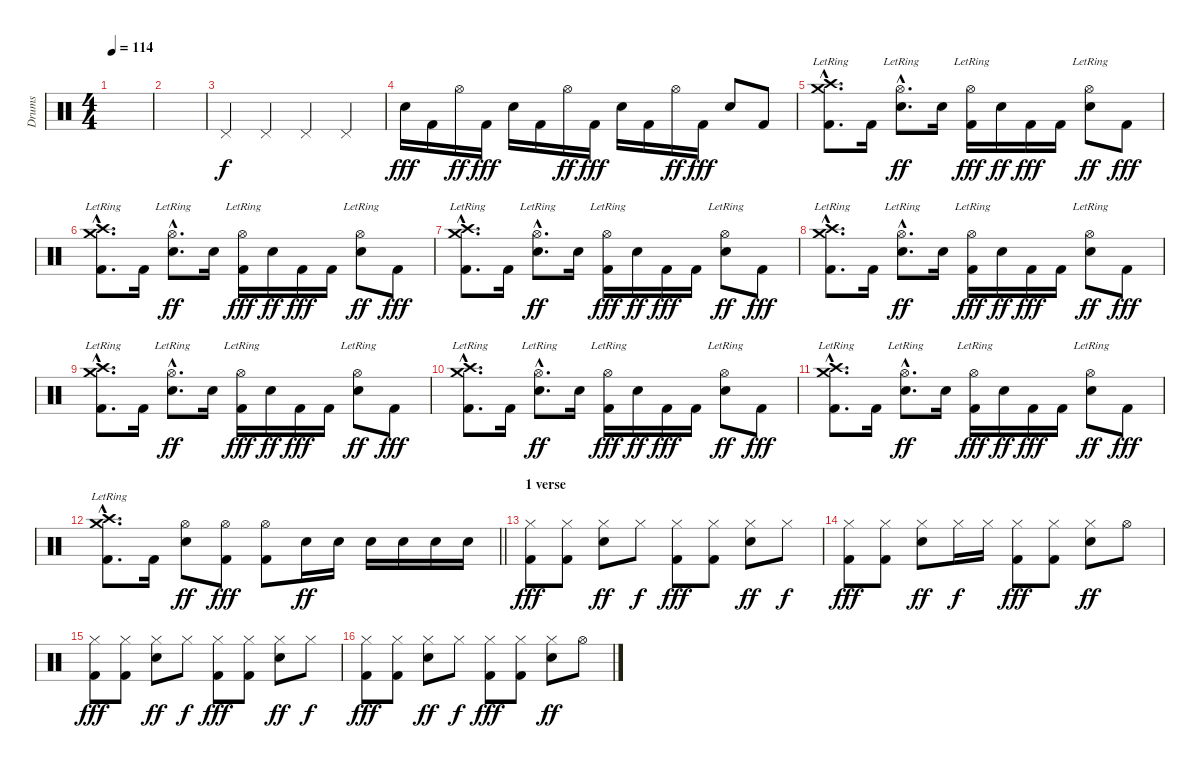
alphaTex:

\track ("Drums" "Drums") {instrument percussion}
\staff {score}
\articulation defaults
\ts (4 4)
\tempo 114
\clef neutral
\ks c
|
|
"Pedal Hi-Hat (hit)".4 "Pedal Hi-Hat (hit)".4 "Pedal Hi-Hat (hit)".4 "Pedal Hi-Hat (hit)".4 |
"Electric Snare (hit)".16{dy fff} "Kick (hit) 2".16 "Hi-Hat (open)".16{dy ff} "Kick (hit) 2".16{dy fff} "Electric Snare (hit)".16 "Kick (hit) 2".16 "Hi-Hat (open)".16{dy ff} "Kick (hit) 2".16{dy fff} "Electric Snare (hit)".16 "Kick (hit) 2".16 "Hi-Hat (open)".16{dy ff} "Kick (hit) 2".16{dy fff} "Electric Snare (hit)".8 "Kick (hit) 2".8 |
("Crash medium (hit)"{hac lr} "Crash high (hit)"{hac lr} "Kick (hit) 2"{hac}).8{d} "Kick (hit) 2".16 ("Hi-Hat (open)"{hac lr} "Electric Snare (hit)"{hac}).8{d dy ff} "Electric Snare (hit)".16 ("Hi-Hat (open)"{lr} "Kick (hit) 2").16{dy fff} "Electric Snare (hit)".16{dy ff} "Kick (hit) 2".16{dy fff} "Kick (hit) 2".16 ("Hi-Hat (open)"{lr} "Electric Snare (hit)").8{dy ff} "Kick (hit) 2".8{dy fff} |
("Crash medium (hit)"{hac lr} "Crash high (hit)"{hac lr} "Kick (hit) 2"{hac}).8{d} "Kick (hit) 2".16 ("Hi-Hat (open)"{hac lr} "Electric Snare (hit)"{hac}).8{d dy ff} "Electric Snare (hit)".16 ("Hi-Hat (open)"{lr} "Kick (hit) 2").16{dy fff} "Electric Snare (hit)".16{dy ff} "Kick (hit) 2".16{dy fff} "Kick (hit) 2".16 ("Hi-Hat (open)"{lr} "Electric Snare (hit)").8{dy ff} "Kick (hit) 2".8{dy fff} |
("Crash medium (hit)"{hac lr} "Crash high (hit)"{hac lr} "Kick (hit) 2"{hac}).8{d} "Kick (hit) 2".16 ("Hi-Hat (open)"{hac lr} "Electric Snare (hit)"{hac}).8{d dy ff} "Electric Snare (hit)".16 ("Hi-Hat (open)"{lr} "Kick (hit) 2").16{dy fff} "Electric Snare (hit)".16{dy ff} "Kick (hit) 2".16{dy fff} "Kick (hit) 2".16 ("Hi-Hat (open)"{lr} "Electric Snare (hit)").8{dy ff} "Kick (hit) 2".8{dy fff} |
("Crash medium (hit)"{hac lr} "Crash high (hit)"{hac lr} "Kick (hit) 2"{hac}).8{d} "Kick (hit) 2".16 ("Hi-Hat (open)"{hac lr} "Electric Snare (hit)"{hac}).8{d dy ff} "Electric Snare (hit)".16 ("Hi-Hat (open)"{lr} "Kick (hit) 2").16{dy fff} "Electric Snare (hit)".16{dy ff} "Kick (hit) 2".16{dy fff} "Kick (hit) 2".16 ("Hi-Hat (open)"{lr} "Electric Snare (hit)").8{dy ff} "Kick (hit) 2".8{dy fff} |
("Crash medium (hit)"{hac lr} "Crash high (hit)"{hac lr} "Kick (hit) 2"{hac}).8{d} "Kick (hit) 2".16 ("Hi-Hat (open)"{hac lr} "Electric Snare (hit)"{hac}).8{d dy ff} "Electric Snare (hit)".16 ("Hi-Hat (open)"{lr} "Kick (hit) 2").16{dy fff} "Electric Snare (hit)".16{dy ff} "Kick (hit) 2".16{dy fff} "Kick (hit) 2".16 ("Hi-Hat (open)"{lr} "Electric Snare (hit)").8{dy ff} "Kick (hit) 2".8{dy fff} |
("Crash medium (hit)"{hac lr} "Crash high (hit)"{hac lr} "Kick (hit) 2"{hac}).8{d} "Kick (hit) 2".16 ("Hi-Hat (open)"{hac lr} "Electric Snare (hit)"{hac}).8{d dy ff} "Electric Snare (hit)".16 ("Hi-Hat (open)"{lr} "Kick (hit) 2").16{dy fff} "Electric Snare (hit)".16{dy ff} "Kick (hit) 2".16{dy fff} "Kick (hit) 2".16 ("Hi-Hat (open)"{lr} "Electric Snare (hit)").8{dy ff} "Kick (hit) 2".8{dy fff} |
("Crash medium (hit)"{hac lr} "Crash high (hit)"{hac lr} "Kick (hit) 2"{hac}).8{d} "Kick (hit) 2".16 ("Hi-Hat (open)"{hac lr} "Electric Snare (hit)"{hac}).8{d dy ff} "Electric Snare (hit)".16 ("Hi-Hat (open)"{lr} "Kick (hit) 2").16{dy fff} "Electric Snare (hit)".16{dy ff} "Kick (hit) 2".16{dy fff} "Kick (hit) 2".16 ("Hi-Hat (open)"{lr} "Electric Snare (hit)").8{dy ff} "Kick (hit) 2".8{dy fff} |
\barLineRight lightlight
("Crash medium (hit)"{hac lr} "Crash high (hit)"{hac lr} "Kick (hit) 2"{hac}).8{d} "Kick (hit) 2".16 ("Hi-Hat (open)" "Electric Snare (hit)").8{dy ff} ("Hi-Hat (open)" "Kick (hit) 2").8{dy fff} ("Hi-Hat (open)" "Kick (hit) 2").8 "Electric Snare (hit)".16{dy ff} "Electric Snare (hit)".16 "Electric Snare (hit)".16 "Electric Snare (hit)".16 "Electric Snare (hit)".16 "Electric Snare (hit)".16 |
\section ("" "1 verse")
("Hi-Hat (closed)" "Kick (hit) 2").8{dy fff} ("Hi-Hat (closed)" "Kick (hit) 2").8 ("Hi-Hat (closed)" "Electric Snare (hit)").8{dy ff} "Hi-Hat (closed)".8{dy f} ("Hi-Hat (closed)" "Kick (hit) 2").8{dy fff} ("Hi-Hat (closed)" "Kick (hit) 2").8 ("Hi-Hat (closed)" "Electric Snare (hit)").8{dy ff} "Hi-Hat (closed)".8{dy f} |
("Hi-Hat (closed)" "Kick (hit) 2").8{dy fff} ("Hi-Hat (closed)" "Kick (hit) 2").8 ("Hi-Hat (closed)" "Electric Snare (hit)").8{dy ff} "Hi-Hat (closed)".16{dy f} "Hi-Hat (closed)".16 ("Hi-Hat (closed)" "Kick (hit) 2").8{dy fff} ("Hi-Hat (closed)" "Kick (hit) 2").8 ("Hi-Hat (closed)" "Electric Snare (hit)").8{dy ff} "Hi-Hat (open)".8 |
("Hi-Hat (closed)" "Kick (hit) 2").8{dy fff} ("Hi-Hat (closed)" "Kick (hit) 2").8 ("Hi-Hat (closed)" "Electric Snare (hit)").8{dy ff} "Hi-Hat (closed)".8{dy f} ("Hi-Hat (closed)" "Kick (hit) 2").8{dy fff} ("Hi-Hat (closed)" "Kick (hit) 2").8 ("Hi-Hat (closed)" "Electric Snare (hit)").8{dy ff} "Hi-Hat (closed)".8{dy f} |
("Hi-Hat (closed)" "Kick (hit) 2").8{dy fff} ("Hi-Hat (closed)" "Kick (hit) 2").8 ("Hi-Hat (closed)" "Electric Snare (hit)").8{dy ff} "Hi-Hat (closed)".8{dy f} ("Hi-Hat (closed)" "Kick (hit) 2").8{dy fff} ("Hi-Hat (closed)" "Kick (hit) 2").8 ("Hi-Hat (closed)" "Electric Snare (hit)").8{dy ff} "Hi-Hat (open)".8
